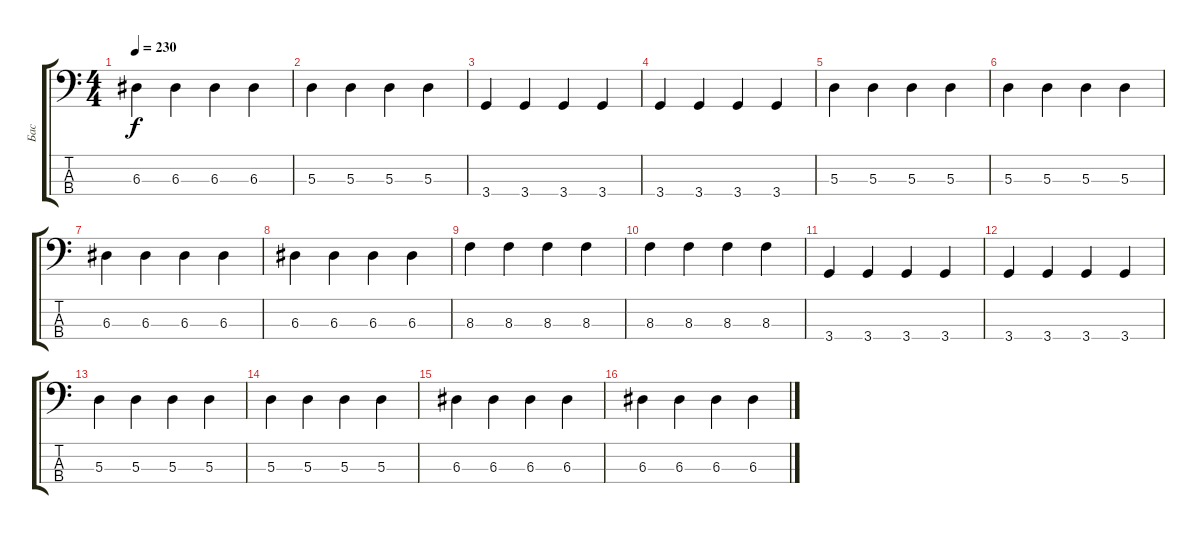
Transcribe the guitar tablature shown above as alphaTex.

\track ("Бас" "Бас") {instrument electricbassfinger}
\staff {score tabs}
\tuning (G2 D2 A1 E1) {hide}
\ts (4 4)
\tempo 230
\clef f4
\ks c
6.3.4{dy f} 6.3.4 6.3.4 6.3.4 |
5.3.4 5.3.4 5.3.4 5.3.4 |
3.4.4 3.4.4 3.4.4 3.4.4 |
3.4.4 3.4.4 3.4.4 3.4.4 |
5.3.4 5.3.4 5.3.4 5.3.4 |
5.3.4 5.3.4 5.3.4 5.3.4 |
6.3.4 6.3.4 6.3.4 6.3.4 |
6.3.4 6.3.4 6.3.4 6.3.4 |
8.3.4 8.3.4 8.3.4 8.3.4 |
8.3.4 8.3.4 8.3.4 8.3.4 |
3.4.4 3.4.4 3.4.4 3.4.4 |
3.4.4 3.4.4 3.4.4 3.4.4 |
5.3.4 5.3.4 5.3.4 5.3.4 |
5.3.4 5.3.4 5.3.4 5.3.4 |
6.3.4 6.3.4 6.3.4 6.3.4 |
6.3.4 6.3.4 6.3.4 6.3.4
